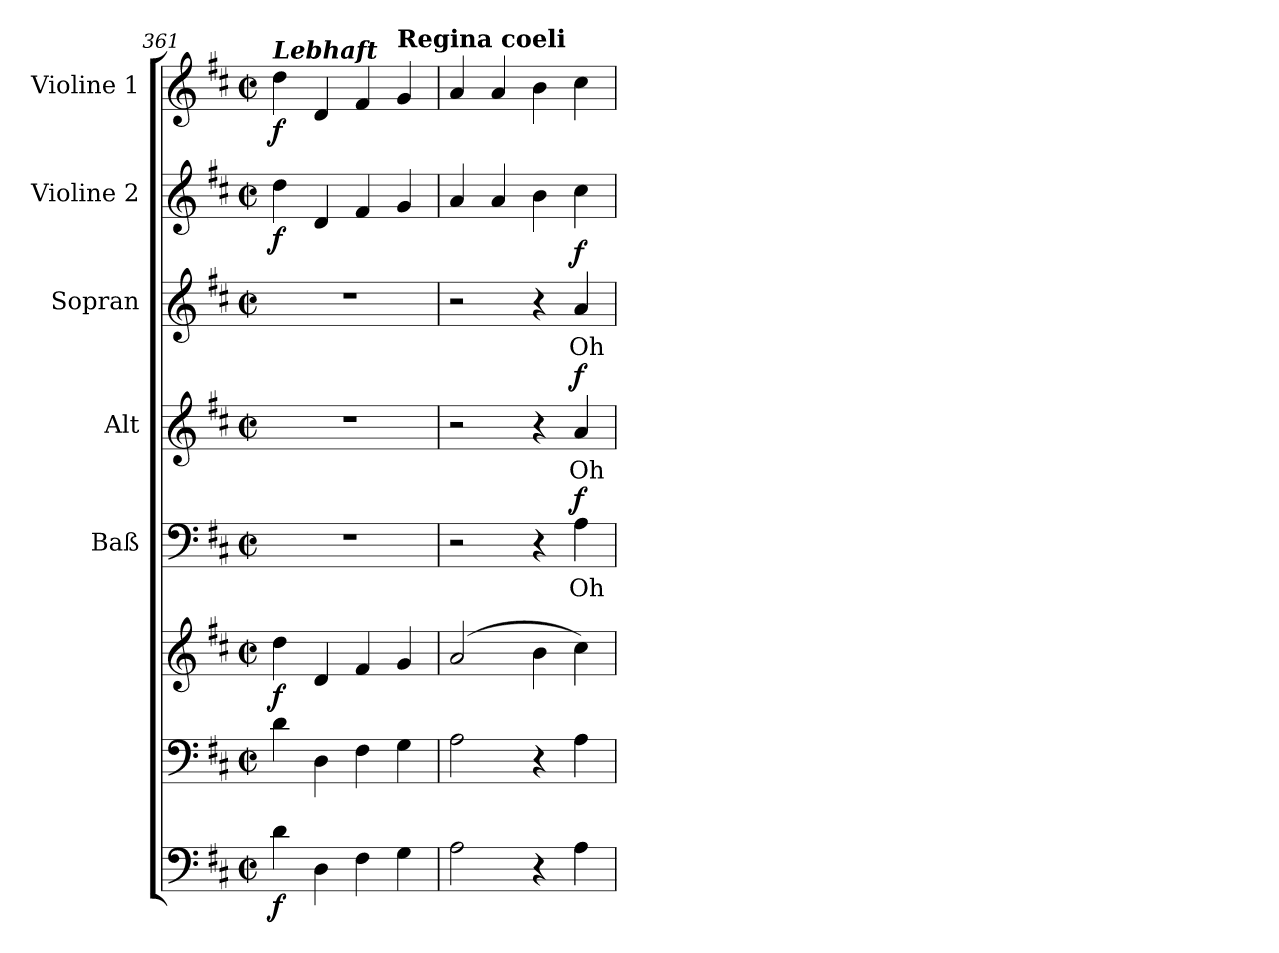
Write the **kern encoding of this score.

**kern	**dynam	**kern	**kern	**dynam	**kern	**text	**dynam	**kern	**text	**dynam	**kern	**text	**dynam	**kern	**dynam	**kern	**dynam
*part7	*part7	*part6	*part6	*part6	*part5	*part5	*part5	*part4	*part4	*part4	*part3	*part3	*part3	*part2	*part2	*part1	*part1
*staff8	*staff8	*staff7	*staff6	*staff6/7	*staff5	*staff5	*staff5	*staff4	*staff4	*staff4	*staff3	*staff3	*staff3	*staff2	*staff2	*staff1	*staff1
*	*	*	*	*	*I"Baß	*	*	*I"Alt	*	*	*I"Sopran	*	*	*I"Violine 2	*	*I"Violine 1	*
*	*	*	*	*	*	*	*	*	*	*	*	*	*	*I'Vln	*	*I'Vln	*
!!LO:PB:g=z
*clefF4	*	*clefF4	*clefG2	*	*clefF4	*	*	*clefG2	*	*	*clefG2	*	*	*clefG2	*	*clefG2	*
*ITrd7c12	*	*	*	*	*	*	*	*	*	*	*	*	*	*	*	*	*
*k[f#c#]	*	*k[f#c#]	*k[f#c#]	*	*k[f#c#]	*	*	*k[f#c#]	*	*	*k[f#c#]	*	*	*k[f#c#]	*	*k[f#c#]	*
*D:	*	*D:	*D:	*	*D:	*	*	*D:	*	*	*D:	*	*	*D:	*	*D:	*
*M2/2	*	*M2/2	*M2/2	*	*M2/2	*	*	*M2/2	*	*	*M2/2	*	*	*M2/2	*	*M2/2	*
*met(c|)	*	*met(c|)	*met(c|)	*	*met(c|)	*	*	*met(c|)	*	*	*met(c|)	*	*	*met(c|)	*	*met(c|)	*
=361	=361	=361	=361	=361	=361	=361	=361	=361	=361	=361	=361	=361	=361	=361	=361	=361	=361
!	!	!	!	!	!	!	!	!	!	!	!	!	!	!	!	!LO:TX:a:Bi:t=Lebhaft	!
!	!LO:DY:b	!	!	!LO:DY:b	!	!	!	!	!	!	!	!	!	!	!LO:DY:b	!	!LO:DY:b
4D\	f	4d\	4dd\	f	1r	.	.	1r	.	.	1r	.	.	4dd\	f	4dd\	f
4DD\	.	4D\	4d/	.	.	.	.	.	.	.	.	.	.	4d/	.	4d/	.
4FF#\	.	4F#\	4f#/	.	.	.	.	.	.	.	.	.	.	4f#/	.	4f#/	.
!	!	!	!	!	!	!	!	!	!	!	!	!	!	!	!	!LO:TX:a:B:t=Regina coeli	!
4GG\	.	4G\	4g/	.	.	.	.	.	.	.	.	.	.	4g/	.	4g/	.
=362	=362	=362	=362	=362	=362	=362	=362	=362	=362	=362	=362	=362	=362	=362	=362	=362	=362
2AA\	.	2A\	(2a/	.	2r	.	.	2r	.	.	2r	.	.	4a/	.	4a/	.
.	.	.	.	.	.	.	.	.	.	.	.	.	.	4a/	.	4a/	.
4r	.	4r	4b\	.	4r	.	.	4r	.	.	4r	.	.	4b\	.	4b\	.
!	!	!	!	!	!	!LO:LY:b	!LO:DY:a	!	!LO:LY:b	!LO:DY:a	!	!LO:LY:b	!LO:DY:a	!	!	!	!
4AA\	.	4A\	4cc#\)	.	4A\	Oh	f	4a/	Oh	f	4a/	Oh	f	4cc#\	.	4cc#\	.
=	=	=	=	=	=	=	=	=	=	=	=	=	=	=	=	=	=
*-	*-	*-	*-	*-	*-	*-	*-	*-	*-	*-	*-	*-	*-	*-	*-	*-	*-
